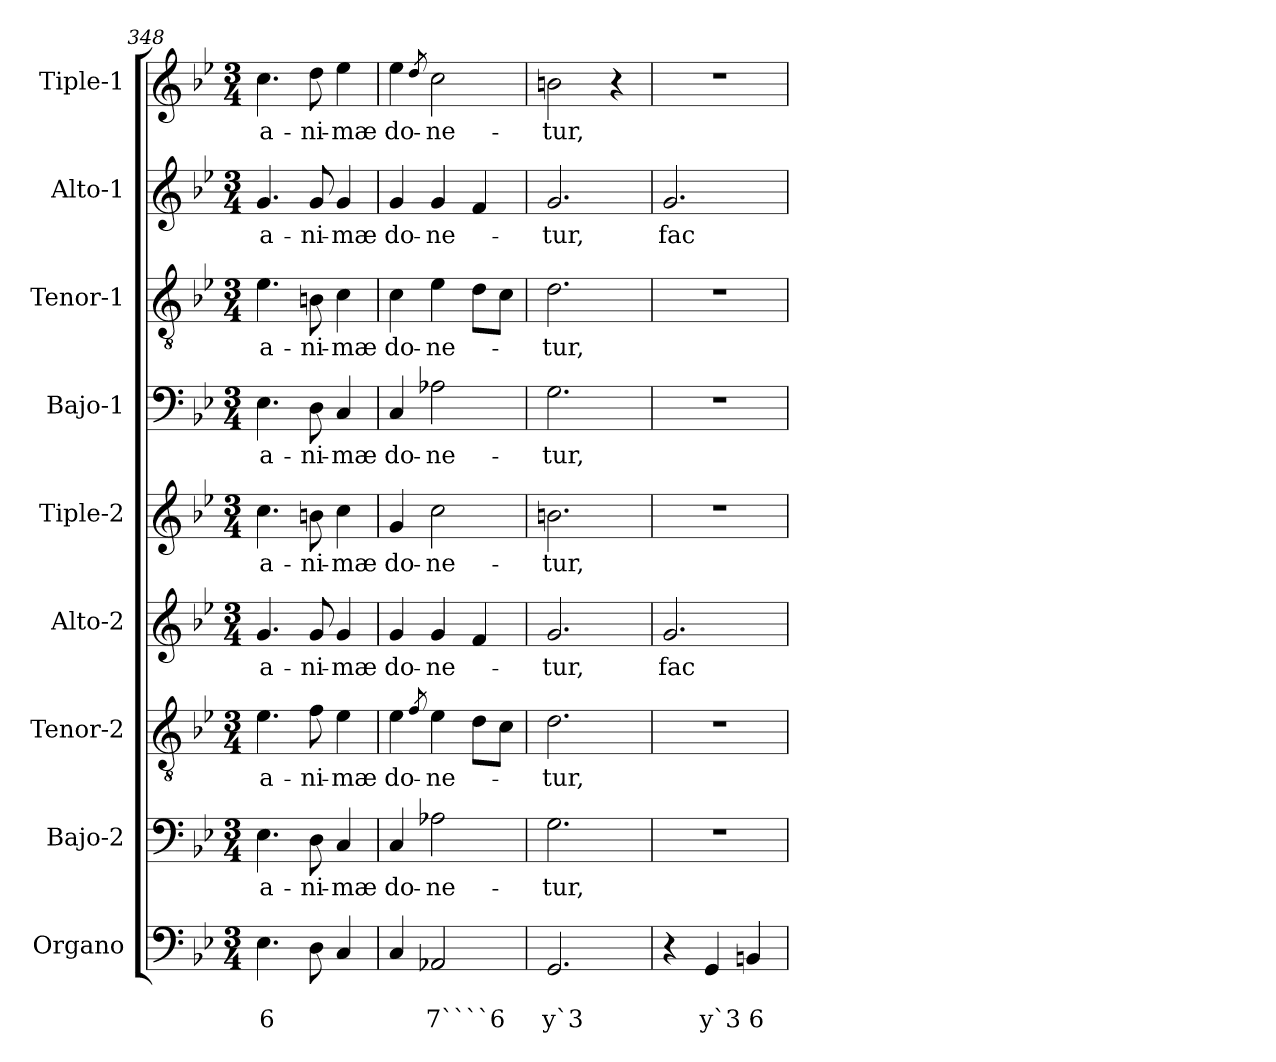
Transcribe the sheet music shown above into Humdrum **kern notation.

**kern	**text	**text	**kern	**text	**kern	**text	**kern	**text	**kern	**text	**kern	**text	**kern	**text	**kern	**text	**kern	**text
*part9	*part9	*part9	*part8	*part8	*part7	*part7	*part6	*part6	*part5	*part5	*part4	*part4	*part3	*part3	*part2	*part2	*part1	*part1
*staff9	*staff9	*staff9	*staff8	*staff8	*staff7	*staff7	*staff6	*staff6	*staff5	*staff5	*staff4	*staff4	*staff3	*staff3	*staff2	*staff2	*staff1	*staff1
*I"Organo	*	*	*I"Bajo-2	*	*I"Tenor-2	*	*I"Alto-2	*	*I"Tiple-2	*	*I"Bajo-1	*	*I"Tenor-1	*	*I"Alto-1	*	*I"Tiple-1	*
*	*	*	*I'B-2	*	*I'T-2	*	*I'A-2	*	*	*	*I'B1	*	*I'T1	*	*I'A1	*	*	*
*clefF4	*	*	*clefF4	*	*clefGv2	*	*clefG2	*	*clefG2	*	*clefF4	*	*clefGv2	*	*clefG2	*	*clefG2	*
*k[b-e-]	*	*	*k[b-e-]	*	*k[b-e-]	*	*k[b-e-]	*	*k[b-e-]	*	*k[b-e-]	*	*k[b-e-]	*	*k[b-e-]	*	*k[b-e-]	*
*B-:	*	*	*B-:	*	*B-:	*	*B-:	*	*B-:	*	*B-:	*	*B-:	*	*B-:	*	*B-:	*
*M3/4	*	*	*M3/4	*	*M3/4	*	*M3/4	*	*M3/4	*	*M3/4	*	*M3/4	*	*M3/4	*	*M3/4	*
=348	=348	=348	=348	=348	=348	=348	=348	=348	=348	=348	=348	=348	=348	=348	=348	=348	=348	=348
!	!	!LO:LY:b	!	!	!	!	!	!	!	!	!	!	!	!	!	!	!	!
!	!	!	!	!LO:LY:b	!	!	!	!	!	!	!	!	!	!	!	!	!	!
!	!	!	!	!	!	!LO:LY:b	!	!	!	!	!	!	!	!	!	!	!	!
!	!	!	!	!	!	!	!	!LO:LY:b	!	!	!	!	!	!	!	!	!	!
!	!	!	!	!	!	!	!	!	!	!LO:LY:b	!	!	!	!	!	!	!	!
!	!	!	!	!	!	!	!	!	!	!	!	!LO:LY:b	!	!	!	!	!	!
!	!	!	!	!	!	!	!	!	!	!	!	!	!	!LO:LY:b	!	!	!	!
!	!	!	!	!	!	!	!	!	!	!	!	!	!	!	!	!LO:LY:b	!	!
!	!	!	!	!	!	!	!	!	!	!	!	!	!	!	!	!	!	!LO:LY:b
4.E-\	.	6	4.E-\	a-	4.e-\	a-	4.g/	a-	4.cc\	a-	4.E-\	a-	4.e-\	a-	4.g/	a-	4.cc\	a-
!	!	!	!	!LO:LY:b	!	!	!	!	!	!	!	!	!	!	!	!	!	!
!	!	!	!	!	!	!LO:LY:b	!	!	!	!	!	!	!	!	!	!	!	!
!	!	!	!	!	!	!	!	!LO:LY:b	!	!	!	!	!	!	!	!	!	!
!	!	!	!	!	!	!	!	!	!	!LO:LY:b	!	!	!	!	!	!	!	!
!	!	!	!	!	!	!	!	!	!	!	!	!LO:LY:b	!	!	!	!	!	!
!	!	!	!	!	!	!	!	!	!	!	!	!	!	!LO:LY:b	!	!	!	!
!	!	!	!	!	!	!	!	!	!	!	!	!	!	!	!	!LO:LY:b	!	!
!	!	!	!	!	!	!	!	!	!	!	!	!	!	!	!	!	!	!LO:LY:b
8D\	.	.	8D\	-ni-	8f\	-ni-	8g/	-ni-	8bn\	-ni-	8D\	-ni-	8Bn\	-ni-	8g/	-ni-	8dd\	-ni-
!	!	!	!	!LO:LY:b	!	!	!	!	!	!	!	!	!	!	!	!	!	!
!	!	!	!	!	!	!LO:LY:b	!	!	!	!	!	!	!	!	!	!	!	!
!	!	!	!	!	!	!	!	!LO:LY:b	!	!	!	!	!	!	!	!	!	!
!	!	!	!	!	!	!	!	!	!	!LO:LY:b	!	!	!	!	!	!	!	!
!	!	!	!	!	!	!	!	!	!	!	!	!LO:LY:b	!	!	!	!	!	!
!	!	!	!	!	!	!	!	!	!	!	!	!	!	!LO:LY:b	!	!	!	!
!	!	!	!	!	!	!	!	!	!	!	!	!	!	!	!	!LO:LY:b	!	!
!	!	!	!	!	!	!	!	!	!	!	!	!	!	!	!	!	!	!LO:LY:b
4C/	.	.	4C/	-mæ	4e-\	-mæ	4g/	-mæ	4cc\	-mæ	4C/	-mæ	4c\	-mæ	4g/	-mæ	4ee-\	-mæ
=349	=349	=349	=349	=349	=349	=349	=349	=349	=349	=349	=349	=349	=349	=349	=349	=349	=349	=349
!	!	!	!	!LO:LY:b	!	!	!	!	!	!	!	!	!	!	!	!	!	!
!	!	!	!	!	!	!LO:LY:b	!	!	!	!	!	!	!	!	!	!	!	!
!	!	!	!	!	!	!	!	!LO:LY:b	!	!	!	!	!	!	!	!	!	!
!	!	!	!	!	!	!	!	!	!	!LO:LY:b	!	!	!	!	!	!	!	!
!	!	!	!	!	!	!	!	!	!	!	!	!LO:LY:b	!	!	!	!	!	!
!	!	!	!	!	!	!	!	!	!	!	!	!	!	!LO:LY:b	!	!	!	!
!	!	!	!	!	!	!	!	!	!	!	!	!	!	!	!	!LO:LY:b	!	!
!	!	!	!	!	!	!	!	!	!	!	!	!	!	!	!	!	!	!LO:LY:b
4C/	.	.	4C/	do-	4e-\	do-	4g/	do-	4g/	do-	4C/	do-	4c\	do-	4g/	do-	4ee-\	do-
.	.	.	.	.	8qf/	.	.	.	.	.	.	.	.	.	.	.	8qdd/	.
!	!	!LO:LY:b	!	!	!	!	!	!	!	!	!	!	!	!	!	!	!	!
!	!	!	!	!LO:LY:b	!	!	!	!	!	!	!	!	!	!	!	!	!	!
!	!	!	!	!	!	!LO:LY:b	!	!	!	!	!	!	!	!	!	!	!	!
!	!	!	!	!	!	!	!	!LO:LY:b	!	!	!	!	!	!	!	!	!	!
!	!	!	!	!	!	!	!	!	!	!LO:LY:b	!	!	!	!	!	!	!	!
!	!	!	!	!	!	!	!	!	!	!	!	!LO:LY:b	!	!	!	!	!	!
!	!	!	!	!	!	!	!	!	!	!	!	!	!	!LO:LY:b	!	!	!	!
!	!	!	!	!	!	!	!	!	!	!	!	!	!	!	!	!LO:LY:b	!	!
!	!	!	!	!	!	!	!	!	!	!	!	!	!	!	!	!	!	!LO:LY:b
2AA-X/	.	7````6	2A-X\	-ne-	4e-\	-ne-	4g/	-ne-	2cc\	-ne-	2A-X\	-ne-	4e-\	-ne-	4g/	-ne-	2cc\	-ne-
.	.	.	.	.	8d\L	.	4f/	.	.	.	.	.	8d\L	.	4f/	.	.	.
.	.	.	.	.	8c\J	.	.	.	.	.	.	.	8c\J	.	.	.	.	.
=350	=350	=350	=350	=350	=350	=350	=350	=350	=350	=350	=350	=350	=350	=350	=350	=350	=350	=350
!	!	!LO:LY:b	!	!	!	!	!	!	!	!	!	!	!	!	!	!	!	!
!	!	!	!	!LO:LY:b	!	!	!	!	!	!	!	!	!	!	!	!	!	!
!	!	!	!	!	!	!LO:LY:b	!	!	!	!	!	!	!	!	!	!	!	!
!	!	!	!	!	!	!	!	!LO:LY:b	!	!	!	!	!	!	!	!	!	!
!	!	!	!	!	!	!	!	!	!	!LO:LY:b	!	!	!	!	!	!	!	!
!	!	!	!	!	!	!	!	!	!	!	!	!LO:LY:b	!	!	!	!	!	!
!	!	!	!	!	!	!	!	!	!	!	!	!	!	!LO:LY:b	!	!	!	!
!	!	!	!	!	!	!	!	!	!	!	!	!	!	!	!	!LO:LY:b	!	!
!	!	!	!	!	!	!	!	!	!	!	!	!	!	!	!	!	!	!LO:LY:b
2.GG/	.	y`3	2.G\	-tur,	2.d\	-tur,	2.g/	-tur,	2.bn\	-tur,	2.G\	-tur,	2.d\	-tur,	2.g/	-tur,	2bn\	-tur,
.	.	.	.	.	.	.	.	.	.	.	.	.	.	.	.	.	4r	.
!!LO:PB:g=z
=351	=351	=351	=351	=351	=351	=351	=351	=351	=351	=351	=351	=351	=351	=351	=351	=351	=351	=351
!	!	!	!	!	!	!	!	!LO:LY:b	!	!	!	!	!	!	!	!	!	!
!	!	!	!	!	!	!	!	!	!	!	!	!	!	!	!	!LO:LY:b	!	!
4r	.	.	2.r	.	2.r	.	2.g/	fac	2.r	.	2.r	.	2.r	.	2.g/	fac	2.r	.
!	!	!LO:LY:b	!	!	!	!	!	!	!	!	!	!	!	!	!	!	!	!
4GG/	.	y`3	.	.	.	.	.	.	.	.	.	.	.	.	.	.	.	.
!	!	!LO:LY:b	!	!	!	!	!	!	!	!	!	!	!	!	!	!	!	!
4BBn/	.	6	.	.	.	.	.	.	.	.	.	.	.	.	.	.	.	.
=	=	=	=	=	=	=	=	=	=	=	=	=	=	=	=	=	=	=
*-	*-	*-	*-	*-	*-	*-	*-	*-	*-	*-	*-	*-	*-	*-	*-	*-	*-	*-
